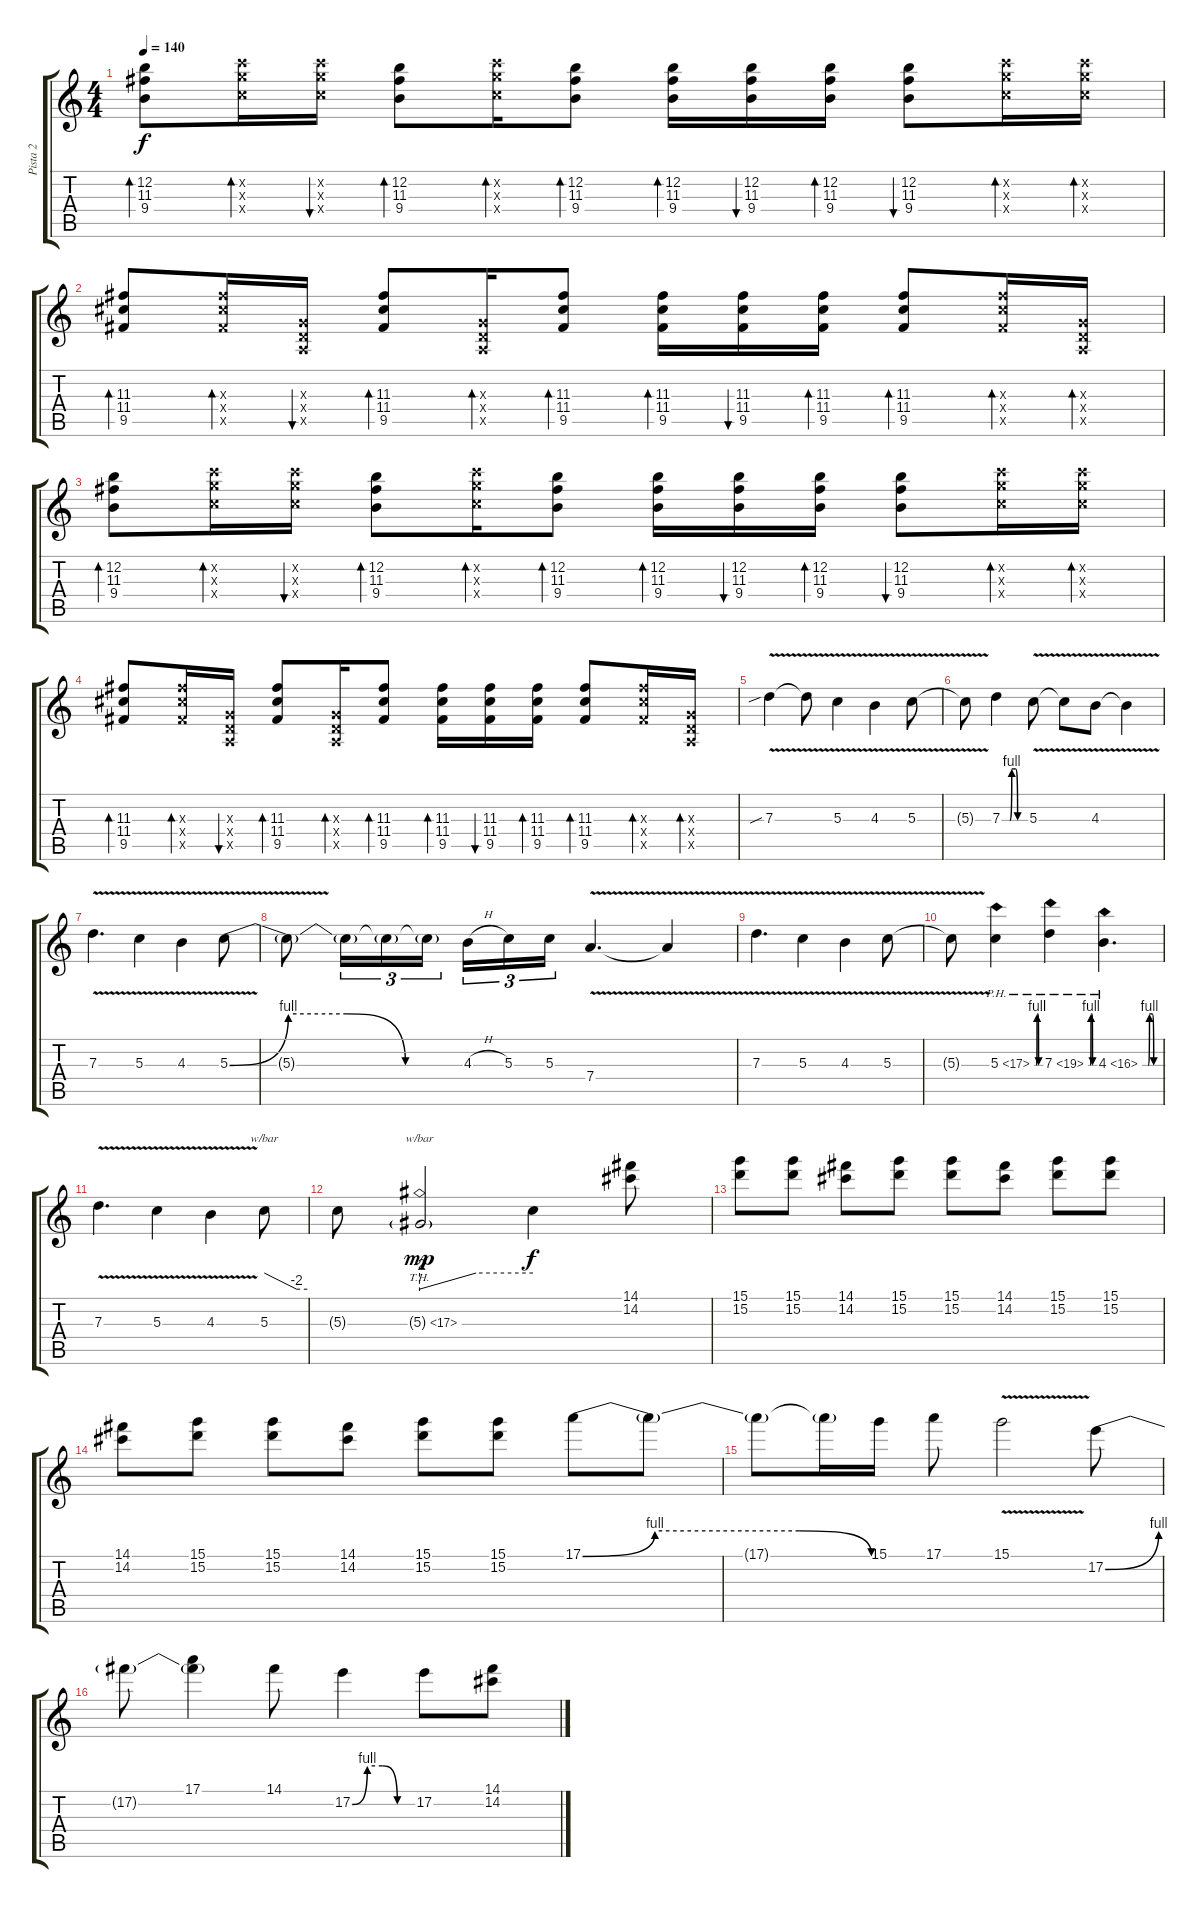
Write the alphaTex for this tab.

\track ("Pista 2" "Pista 2") {instrument overdrivenguitar}
\staff {score tabs}
\tuning (E4 B3 G3 D3 A2 E2) {hide}
\ts (4 4)
\tempo 140
\clef g2
\ks c
(12.2 11.3 9.4).8{bd 60 dy f} (13.2{x} 12.3{x} 10.4{x}).16{bd 60} (13.2{x} 12.3{x} 10.4{x}).16{bu 60} (12.2 11.3 9.4).8{bd 60} (13.2{x} 12.3{x} 10.4{x}).16{bd 60} (12.2 11.3 9.4).8{bd 60} (12.2 11.3 9.4).16{bd 60} (12.2 11.3 9.4).16{bu 60} (12.2 11.3 9.4).16{bd 60} (12.2 11.3 9.4).8{bu 60} (13.2{x} 12.3{x} 10.4{x}).16{bd 60} (13.2{x} 12.3{x} 10.4{x}).16{bd 60} |
(11.3 11.4 9.5).8{bd 60} (11.3{x} 11.4{x} 9.5{x}).16{bd 60} (0.3{x} 0.4{x} 0.5{x}).16{bu 60} (11.3 11.4 9.5).8{bd 60} (0.3{x} 0.4{x} 0.5{x}).16{bd 60} (11.3 11.4 9.5).8{bd 60} (11.3 11.4 9.5).16{bd 60} (11.3 11.4 9.5).16{bu 60} (11.3 11.4 9.5).16{bd 60} (11.3 11.4 9.5).8{bd 60} (11.3{x} 11.4{x} 9.5{x}).16{bd 60} (0.3{x} 0.4{x} 0.5{x}).16{bd 60} |
(12.2 11.3 9.4).8{bd 60} (13.2{x} 12.3{x} 10.4{x}).16{bd 60} (13.2{x} 12.3{x} 10.4{x}).16{bu 60} (12.2 11.3 9.4).8{bd 60} (13.2{x} 12.3{x} 10.4{x}).16{bd 60} (12.2 11.3 9.4).8{bd 60} (12.2 11.3 9.4).16{bd 60} (12.2 11.3 9.4).16{bu 60} (12.2 11.3 9.4).16{bd 60} (12.2 11.3 9.4).8{bu 60} (13.2{x} 12.3{x} 10.4{x}).16{bd 60} (13.2{x} 12.3{x} 10.4{x}).16{bd 60} |
(11.3 11.4 9.5).8{bd 60} (11.3{x} 11.4{x} 9.5{x}).16{bd 60} (0.3{x} 0.4{x} 0.5{x}).16{bu 60} (11.3 11.4 9.5).8{bd 60} (0.3{x} 0.4{x} 0.5{x}).16{bd 60} (11.3 11.4 9.5).8{bd 60} (11.3 11.4 9.5).16{bd 60} (11.3 11.4 9.5).16{bu 60} (11.3 11.4 9.5).16{bd 60} (11.3 11.4 9.5).8{bd 60} (11.3{x} 11.4{x} 9.5{x}).16{bd 60} (0.3{x} 0.4{x} 0.5{x}).16{bd 60} |
7.3{v sib}.4 7.3{t}.8 5.3{v}.4 4.3{v}.4 5.3{v}.8 |
5.3{t}.8 7.3{be (custom 0 0 15 0 20 0 25 4 30 4 35 4 40 0 45 0 60 0)}.4 5.3{v}.8 5.3{t}.8 4.3{v}.8 4.3{t}.4 |
7.3{v}.4{d} 5.3{v}.4 4.3{v}.4 5.3{be (custom 0 0 15 4 30 4 45 0 60 0) v}.8 |
5.3{t}.8 5.3{t}.16{tu (3 2)} 5.3{t}.16{tu (3 2)} 5.3{t}.16{tu (3 2)} 4.3{h}.16{tu (3 2)} 5.3.16{tu (3 2)} 5.3.16{tu (3 2)} 7.4{v}.4{d} 7.4{t}.4 |
7.3{v}.4{d} 5.3{v}.4 4.3{v}.4 5.3{v}.8 |
5.3{t}.8 5.3{be (custom 0 0 20 0 25 4 30 4 35 4 40 0 45 0 60 0) ph 12}.4 7.3{be (custom 0 0 20 0 25 4 30 4 35 4 40 0 45 0 60 0) ph 12}.4 4.3{be (custom 0 0 20 0 25 4 30 4 35 4 40 0 45 0 60 0) ph 12}.4{d} |
7.3{v}.4{d} 5.3{v}.4 4.3{v}.4 5.3.8{tbe (custom default 0 0 45 -8 60 -8)} |
5.3{t}.8 5.3{th 12 g}.2{tbe (custom default 0 -8 30 0 60 0) dy mp} 5.3{t}.4{dy f} (14.1 14.2).8 |
(15.1 15.2).8 (15.1 15.2).8 (14.1 14.2).8 (15.1 15.2).8 (15.1 15.2).8 (14.1 14.2).8 (15.1 15.2).8 (15.1 15.2).8 |
(14.1 14.2).8 (15.1 15.2).8 (15.1 15.2).8 (14.1 14.2).8 (15.1 15.2).8 (15.1 15.2).8 17.1{be (custom 0 0 15 4 30 4 45 4 60 0)}.8 17.1{t}.8 |
17.1{t}.8 17.1{t}.16 15.1.16 17.1.8 15.1{v}.2 17.2{be (bend 0 0 60 4)}.8 |
17.2{t}.8 (17.1 17.2{t}).4 14.1.8 17.2{be (custom 0 0 15 4 30 4 45 0 60 0)}.4 17.2.8 (14.1 14.2).8
